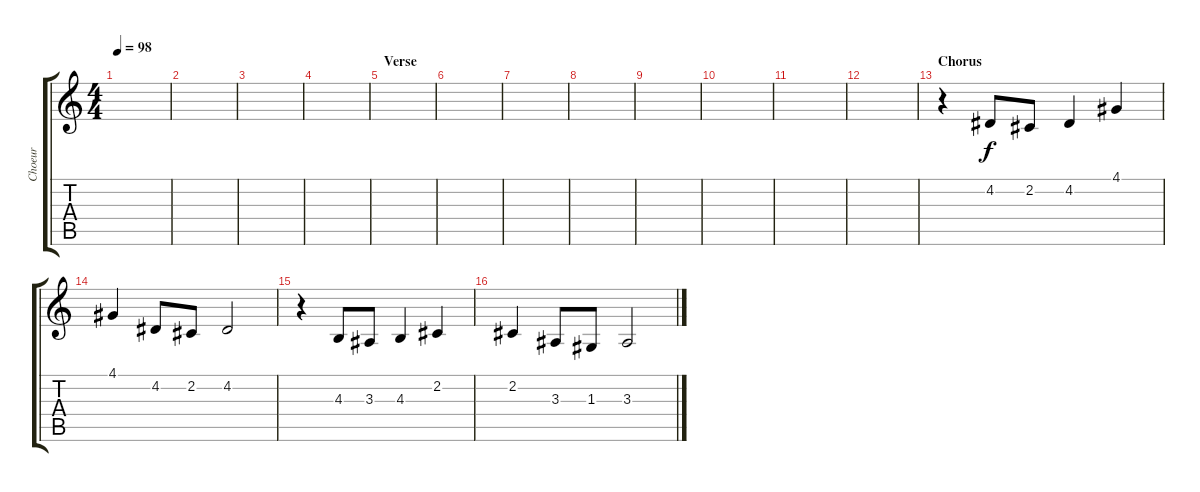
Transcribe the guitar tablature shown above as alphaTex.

\track ("Choeur" "Choeur") {instrument choiraahs}
\staff {score tabs}
\tuning (E4 B3 G3 D3 A2 E2) {hide}
\ts (4 4)
\tempo 98
\clef g2
\ks c
|
|
|
|
\section ("" "Verse")
|
|
|
|
|
|
|
|
\section ("" "Chorus")
r.4 4.2.8 2.2.8 4.2.4 4.1.4 |
4.1.4 4.2.8 2.2.8 4.2.2 |
r.4 4.3.8 3.3.8 4.3.4 2.2.4 |
2.2.4 3.3.8 1.3.8 3.3.2
